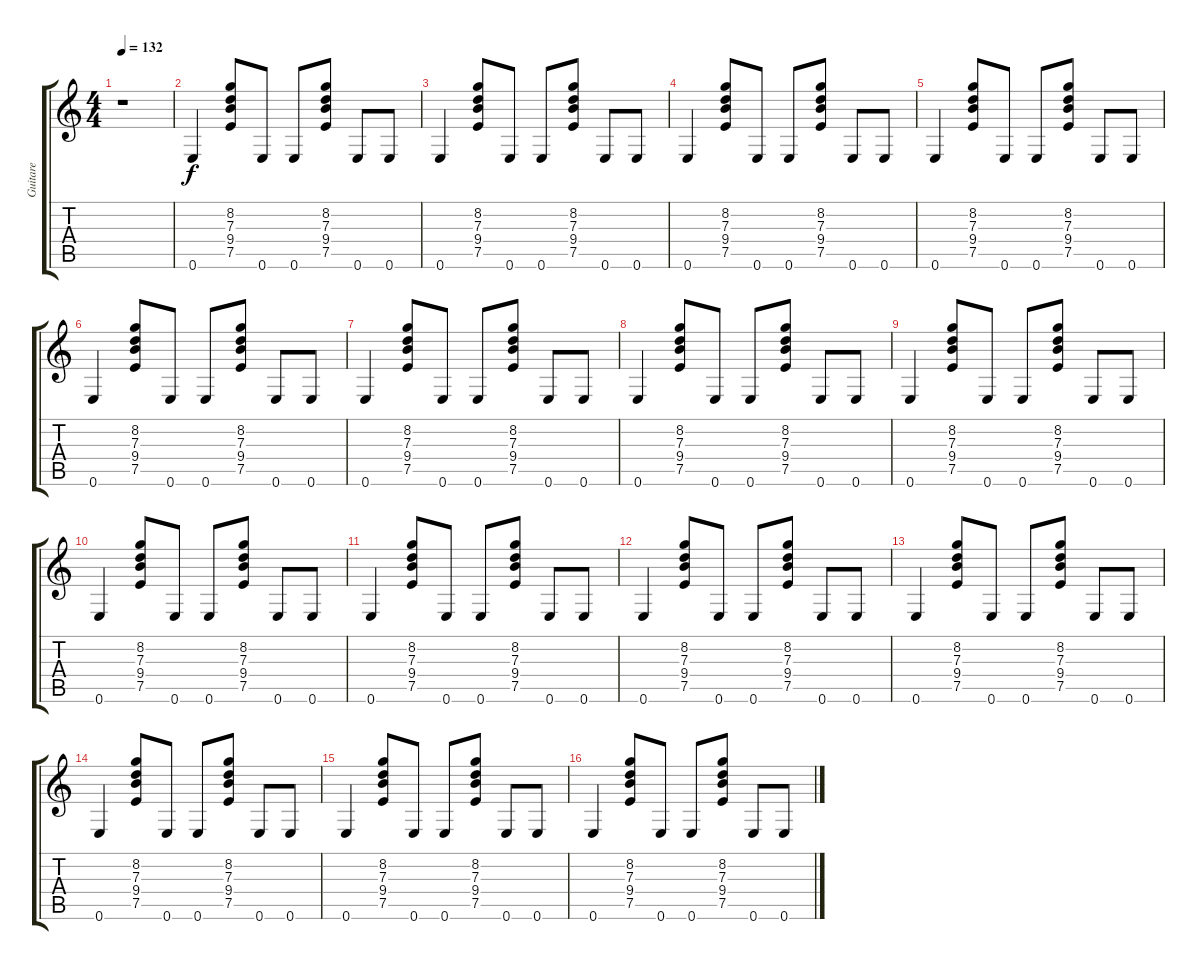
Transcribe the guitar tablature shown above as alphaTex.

\track ("Guitare" "Guitare") {instrument distortionguitar}
\staff {score tabs}
\tuning (E4 B3 G3 D3 A2 E2) {hide}
\ts (4 4)
\tempo 132
\clef g2
\ks c
r.1{dy f instrument distortionguitar} |
0.6.4 (8.2 7.3 9.4 7.5).8 0.6.8 0.6.8 (8.2 7.3 9.4 7.5).8 0.6.8 0.6.8 |
0.6.4 (8.2 7.3 9.4 7.5).8 0.6.8 0.6.8 (8.2 7.3 9.4 7.5).8 0.6.8 0.6.8 |
0.6.4 (8.2 7.3 9.4 7.5).8 0.6.8 0.6.8 (8.2 7.3 9.4 7.5).8 0.6.8 0.6.8 |
0.6.4 (8.2 7.3 9.4 7.5).8 0.6.8 0.6.8 (8.2 7.3 9.4 7.5).8 0.6.8 0.6.8 |
0.6.4 (8.2 7.3 9.4 7.5).8 0.6.8 0.6.8 (8.2 7.3 9.4 7.5).8 0.6.8 0.6.8 |
0.6.4 (8.2 7.3 9.4 7.5).8 0.6.8 0.6.8 (8.2 7.3 9.4 7.5).8 0.6.8 0.6.8 |
0.6.4 (8.2 7.3 9.4 7.5).8 0.6.8 0.6.8 (8.2 7.3 9.4 7.5).8 0.6.8 0.6.8 |
0.6.4 (8.2 7.3 9.4 7.5).8 0.6.8 0.6.8 (8.2 7.3 9.4 7.5).8 0.6.8 0.6.8 |
0.6.4 (8.2 7.3 9.4 7.5).8 0.6.8 0.6.8 (8.2 7.3 9.4 7.5).8 0.6.8 0.6.8 |
0.6.4 (8.2 7.3 9.4 7.5).8 0.6.8 0.6.8 (8.2 7.3 9.4 7.5).8 0.6.8 0.6.8 |
0.6.4 (8.2 7.3 9.4 7.5).8 0.6.8 0.6.8 (8.2 7.3 9.4 7.5).8 0.6.8 0.6.8 |
0.6.4 (8.2 7.3 9.4 7.5).8 0.6.8 0.6.8 (8.2 7.3 9.4 7.5).8 0.6.8 0.6.8 |
0.6.4 (8.2 7.3 9.4 7.5).8 0.6.8 0.6.8 (8.2 7.3 9.4 7.5).8 0.6.8 0.6.8 |
0.6.4 (8.2 7.3 9.4 7.5).8 0.6.8 0.6.8 (8.2 7.3 9.4 7.5).8 0.6.8 0.6.8 |
0.6.4 (8.2 7.3 9.4 7.5).8 0.6.8 0.6.8 (8.2 7.3 9.4 7.5).8 0.6.8 0.6.8
